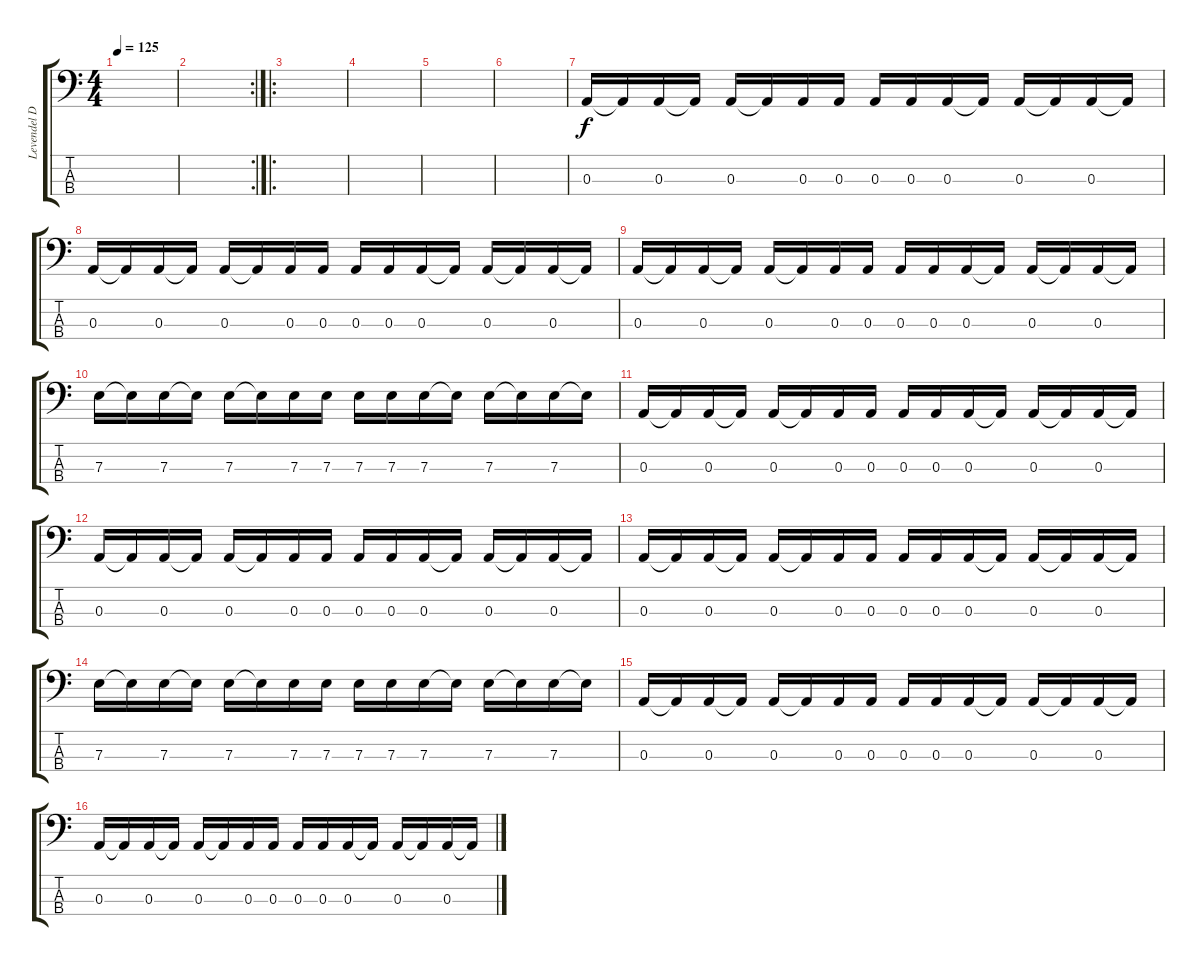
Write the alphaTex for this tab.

\track ("Levendel Dávid - Basszer" "Levendel D") {instrument electricbasspick}
\staff {score tabs}
\tuning (G2 D2 A1 E1) {hide}
\ts (4 4)
\tempo 125
\clef f4
\ks c
|
\rc 2
|
\ro
|
|
|
|
0.3.16 0.3{t}.16 0.3.16 0.3{t}.16 0.3.16 0.3{t}.16 0.3.16 0.3.16 0.3.16 0.3.16 0.3.16 0.3{t}.16 0.3.16 0.3{t}.16 0.3.16 0.3{t}.16 |
0.3.16 0.3{t}.16 0.3.16 0.3{t}.16 0.3.16 0.3{t}.16 0.3.16 0.3.16 0.3.16 0.3.16 0.3.16 0.3{t}.16 0.3.16 0.3{t}.16 0.3.16 0.3{t}.16 |
0.3.16 0.3{t}.16 0.3.16 0.3{t}.16 0.3.16 0.3{t}.16 0.3.16 0.3.16 0.3.16 0.3.16 0.3.16 0.3{t}.16 0.3.16 0.3{t}.16 0.3.16 0.3{t}.16 |
7.3.16 7.3{t}.16 7.3.16 7.3{t}.16 7.3.16 7.3{t}.16 7.3.16 7.3.16 7.3.16 7.3.16 7.3.16 7.3{t}.16 7.3.16 7.3{t}.16 7.3.16 7.3{t}.16 |
0.3.16 0.3{t}.16 0.3.16 0.3{t}.16 0.3.16 0.3{t}.16 0.3.16 0.3.16 0.3.16 0.3.16 0.3.16 0.3{t}.16 0.3.16 0.3{t}.16 0.3.16 0.3{t}.16 |
0.3.16 0.3{t}.16 0.3.16 0.3{t}.16 0.3.16 0.3{t}.16 0.3.16 0.3.16 0.3.16 0.3.16 0.3.16 0.3{t}.16 0.3.16 0.3{t}.16 0.3.16 0.3{t}.16 |
0.3.16 0.3{t}.16 0.3.16 0.3{t}.16 0.3.16 0.3{t}.16 0.3.16 0.3.16 0.3.16 0.3.16 0.3.16 0.3{t}.16 0.3.16 0.3{t}.16 0.3.16 0.3{t}.16 |
7.3.16 7.3{t}.16 7.3.16 7.3{t}.16 7.3.16 7.3{t}.16 7.3.16 7.3.16 7.3.16 7.3.16 7.3.16 7.3{t}.16 7.3.16 7.3{t}.16 7.3.16 7.3{t}.16 |
0.3.16 0.3{t}.16 0.3.16 0.3{t}.16 0.3.16 0.3{t}.16 0.3.16 0.3.16 0.3.16 0.3.16 0.3.16 0.3{t}.16 0.3.16 0.3{t}.16 0.3.16 0.3{t}.16 |
0.3.16 0.3{t}.16 0.3.16 0.3{t}.16 0.3.16 0.3{t}.16 0.3.16 0.3.16 0.3.16 0.3.16 0.3.16 0.3{t}.16 0.3.16 0.3{t}.16 0.3.16 0.3{t}.16
